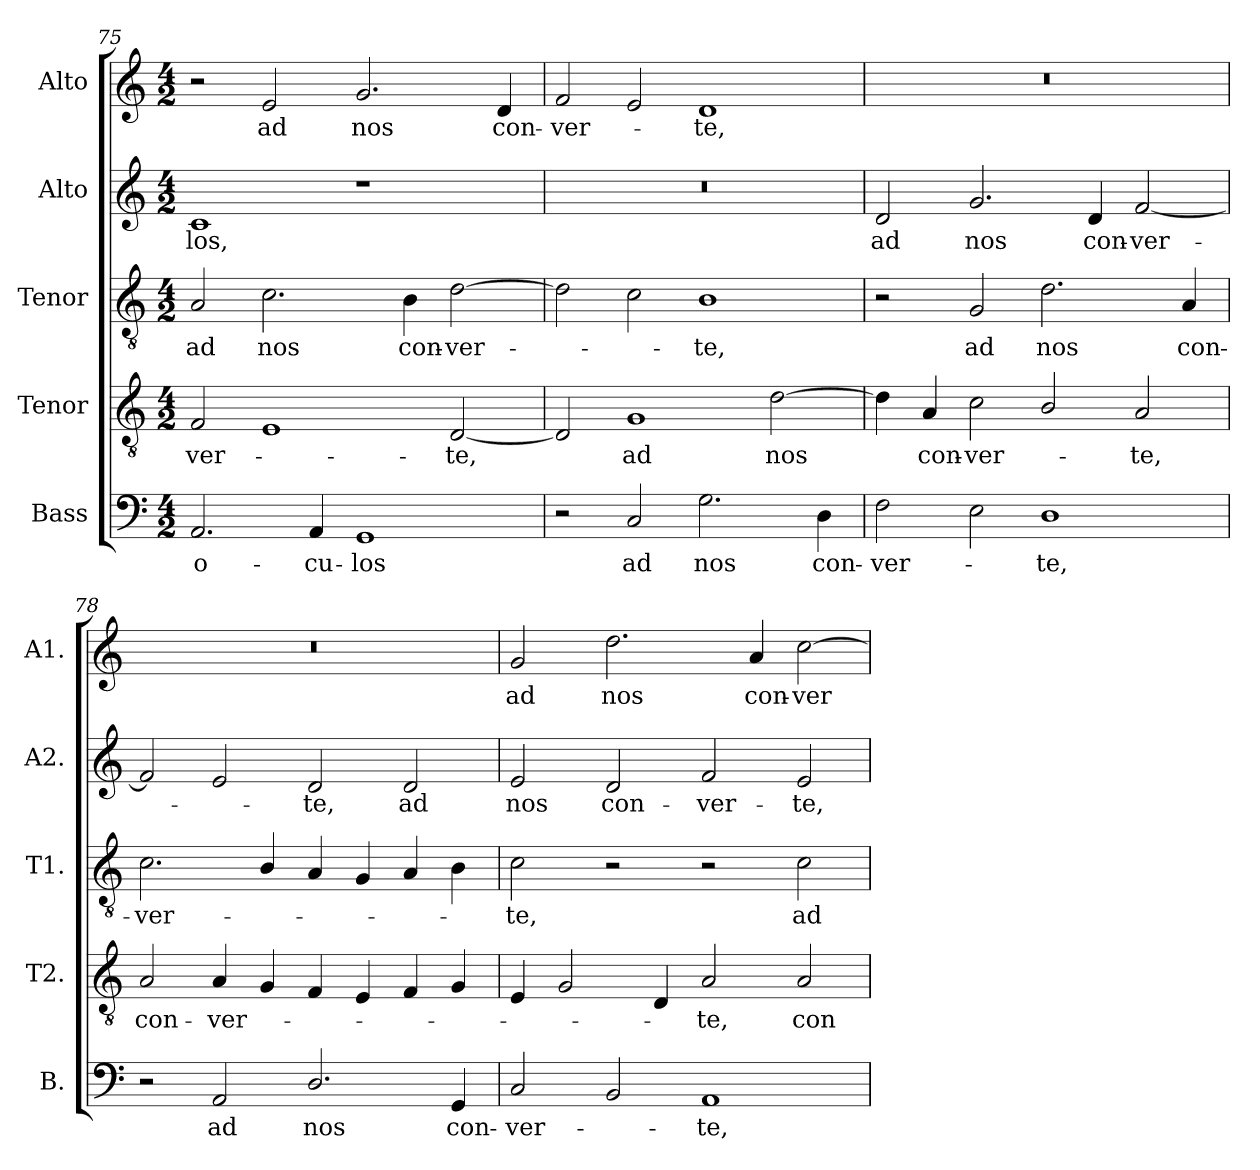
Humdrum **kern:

**kern	**text	**kern	**text	**kern	**text	**kern	**text	**kern	**text
*part5	*part5	*part4	*part4	*part3	*part3	*part2	*part2	*part1	*part1
*staff5	*staff5	*staff4	*staff4	*staff3	*staff3	*staff2	*staff2	*staff1	*staff1
*I"Bass	*	*I"Tenor	*	*I"Tenor	*	*I"Alto	*	*I"Alto	*
*I'B.	*	*I'T2.	*	*I'T1.	*	*I'A2.	*	*I'A1.	*
!!LO:LB:g=z
*clefF4	*	*clefGv2	*	*clefGv2	*	*clefG2	*	*clefG2	*
*	*	*ITrd7c12	*	*ITrd7c12	*	*	*	*	*
*k[]	*	*k[]	*	*k[]	*	*k[]	*	*k[]	*
*C:	*	*C:	*	*C:	*	*C:	*	*C:	*
*M4/2	*	*M4/2	*	*M4/2	*	*M4/2	*	*M4/2	*
=75	=75	=75	=75	=75	=75	=75	=75	=75	=75
!	!LO:LY:b:color=#000000	!	!	!	!	!	!	!	!
!	!	!	!LO:LY:b:color=#000000	!	!	!	!	!	!
!	!	!	!	!	!LO:LY:b:color=#000000	!	!	!	!
!	!	!	!	!	!	!	!LO:LY:b:color=#000000	!	!
2.AAi/	o-	2FFi/	-ver-	2AAi/	ad	1ci	-los,	2r	.
!	!	!	!	!	!LO:LY:b:color=#000000	!	!	!	!
!	!	!	!	!	!	!	!	!	!LO:LY:b:color=#000000
.	.	1EEi	.	2.Ci\	nos	.	.	2ei/	ad
!	!LO:LY:b:color=#000000	!	!	!	!	!	!	!	!
4AAi/	-cu-	.	.	.	.	.	.	.	.
!	!LO:LY:b:color=#000000	!	!	!	!	!	!	!	!
!	!	!	!	!	!	!	!	!	!LO:LY:b:color=#000000
1GGi	-los	.	.	.	.	1r	.	2.gi/	nos
!	!	!	!	!	!LO:LY:b:color=#000000	!	!	!	!
.	.	.	.	4BBi\	con-	.	.	.	.
!	!	!	!LO:LY:b:color=#000000	!	!	!	!	!	!
!	!	!	!	!	!LO:LY:b:color=#000000	!	!	!	!
.	.	[2DDi/	-te,	[2Di\	-ver-	.	.	.	.
!	!	!	!	!	!	!	!	!	!LO:LY:b:color=#000000
.	.	.	.	.	.	.	.	4di/	con-
=76	=76	=76	=76	=76	=76	=76	=76	=76	=76
!	!	!	!	!	!	!LO:N:vis=1	!	!	!
!	!	!	!	!	!	!	!	!	!LO:LY:b:color=#000000
2r	.	2DDi/]	.	2Di\]	.	0r	.	2fi/	-ver-
!	!LO:LY:b:color=#000000	!	!	!	!	!	!	!	!
!	!	!	!LO:LY:b:color=#000000	!	!	!	!	!	!
2Ci/	ad	1GGi	ad	2Ci\	.	.	.	2ei/	.
!	!LO:LY:b:color=#000000	!	!	!	!	!	!	!	!
!	!	!	!	!	!LO:LY:b:color=#000000	!	!	!	!
!	!	!	!	!	!	!	!	!	!LO:LY:b:color=#000000
2.Gi\	nos	.	.	1BBi	-te,	.	.	1di	-te,
!	!	!	!LO:LY:b:color=#000000	!	!	!	!	!	!
.	.	[2Di\	nos	.	.	.	.	.	.
!	!LO:LY:b:color=#000000	!	!	!	!	!	!	!	!
4Di\	con-	.	.	.	.	.	.	.	.
=77	=77	=77	=77	=77	=77	=77	=77	=77	=77
!	!LO:LY:b:color=#000000	!	!	!	!	!	!	!	!
!	!	!	!	!	!	!	!LO:LY:b:color=#000000	!LO:N:vis=1	!
2Fi\	-ver-	4Di\]	.	2r	.	2di/	ad	0r	.
!	!	!	!LO:LY:b:color=#000000	!	!	!	!	!	!
.	.	4AAi/	con-	.	.	.	.	.	.
!	!	!	!LO:LY:b:color=#000000	!	!	!	!	!	!
!	!	!	!	!	!LO:LY:b:color=#000000	!	!	!	!
!	!	!	!	!	!	!	!LO:LY:b:color=#000000	!	!
2Ei\	.	2Ci\	-ver-	2GGi/	ad	2.gi/	nos	.	.
!	!LO:LY:b:color=#000000	!	!	!	!	!	!	!	!
!	!	!	!	!	!LO:LY:b:color=#000000	!	!	!	!
1Di	-te,	2BBi/	.	2.Di\	nos	.	.	.	.
!	!	!	!	!	!	!	!LO:LY:b:color=#000000	!	!
.	.	.	.	.	.	4di/	con-	.	.
!	!	!	!LO:LY:b:color=#000000	!	!	!	!	!	!
!	!	!	!	!	!	!	!LO:LY:b:color=#000000	!	!
.	.	2AAi/	-te,	.	.	[2fi/	-ver-	.	.
!	!	!	!	!	!LO:LY:b:color=#000000	!	!	!	!
.	.	.	.	4AAi/	con-	.	.	.	.
=78	=78	=78	=78	=78	=78	=78	=78	=78	=78
!	!	!	!LO:LY:b:color=#000000	!	!	!	!	!	!
!	!	!	!	!	!LO:LY:b:color=#000000	!	!	!LO:N:vis=1	!
2r	.	2AAi/	con-	2.Ci\	-ver-	2fi/]	.	0r	.
!	!LO:LY:b:color=#000000	!	!	!	!	!	!	!	!
!	!	!	!LO:LY:b:color=#000000	!	!	!	!	!	!
2AAi/	ad	4AAi/	-ver-	.	.	2ei/	.	.	.
.	.	4GGi/	.	4BBi/	.	.	.	.	.
!	!LO:LY:b:color=#000000	!	!	!	!	!	!	!	!
!	!	!	!	!	!	!	!LO:LY:b:color=#000000	!	!
2.Di/	nos	4FFi/	.	4AAi/	.	2di/	-te,	.	.
.	.	4EEi/	.	4GGi/	.	.	.	.	.
!	!	!	!	!	!	!	!LO:LY:b:color=#000000	!	!
.	.	4FFi/	.	4AAi/	.	2di/	ad	.	.
!	!LO:LY:b:color=#000000	!	!	!	!	!	!	!	!
4GGi/	con-	4GGi/	.	4BBi\	.	.	.	.	.
!!LO:PB:g=z
=79	=79	=79	=79	=79	=79	=79	=79	=79	=79
!	!LO:LY:b:color=#000000	!	!	!	!	!	!	!	!
!	!	!	!	!	!LO:LY:b:color=#000000	!	!	!	!
!	!	!	!	!	!	!	!LO:LY:b:color=#000000	!	!
!	!	!	!	!	!	!	!	!	!LO:LY:b:color=#000000
2Ci/	-ver-	4EEi/	.	2Ci\	-te,	2ei/	nos	2gi/	ad
.	.	2GGi/	.	.	.	.	.	.	.
!	!	!	!	!	!	!	!LO:LY:b:color=#000000	!	!
!	!	!	!	!	!	!	!	!	!LO:LY:b:color=#000000
2BBi/	.	.	.	2r	.	2di/	con-	2.ddi\	nos
.	.	4DDi/	.	.	.	.	.	.	.
!	!LO:LY:b:color=#000000	!	!	!	!	!	!	!	!
!	!	!	!LO:LY:b:color=#000000	!	!	!	!	!	!
!	!	!	!	!	!	!	!LO:LY:b:color=#000000	!	!
1AAi	-te,	2AAi/	-te,	2r	.	2fi/	-ver-	.	.
!	!	!	!	!	!	!	!	!	!LO:LY:b:color=#000000
.	.	.	.	.	.	.	.	4ai/	con-
!	!	!	!LO:LY:b:color=#000000	!	!	!	!	!	!
!	!	!	!	!	!LO:LY:b:color=#000000	!	!	!	!
!	!	!	!	!	!	!	!LO:LY:b:color=#000000	!	!
!	!	!	!	!	!	!	!	!	!LO:LY:b:color=#000000
.	.	2AAi/	con-	2Ci\	ad	2ei/	-te,	[2cci\	-ver-
=	=	=	=	=	=	=	=	=	=
*-	*-	*-	*-	*-	*-	*-	*-	*-	*-
